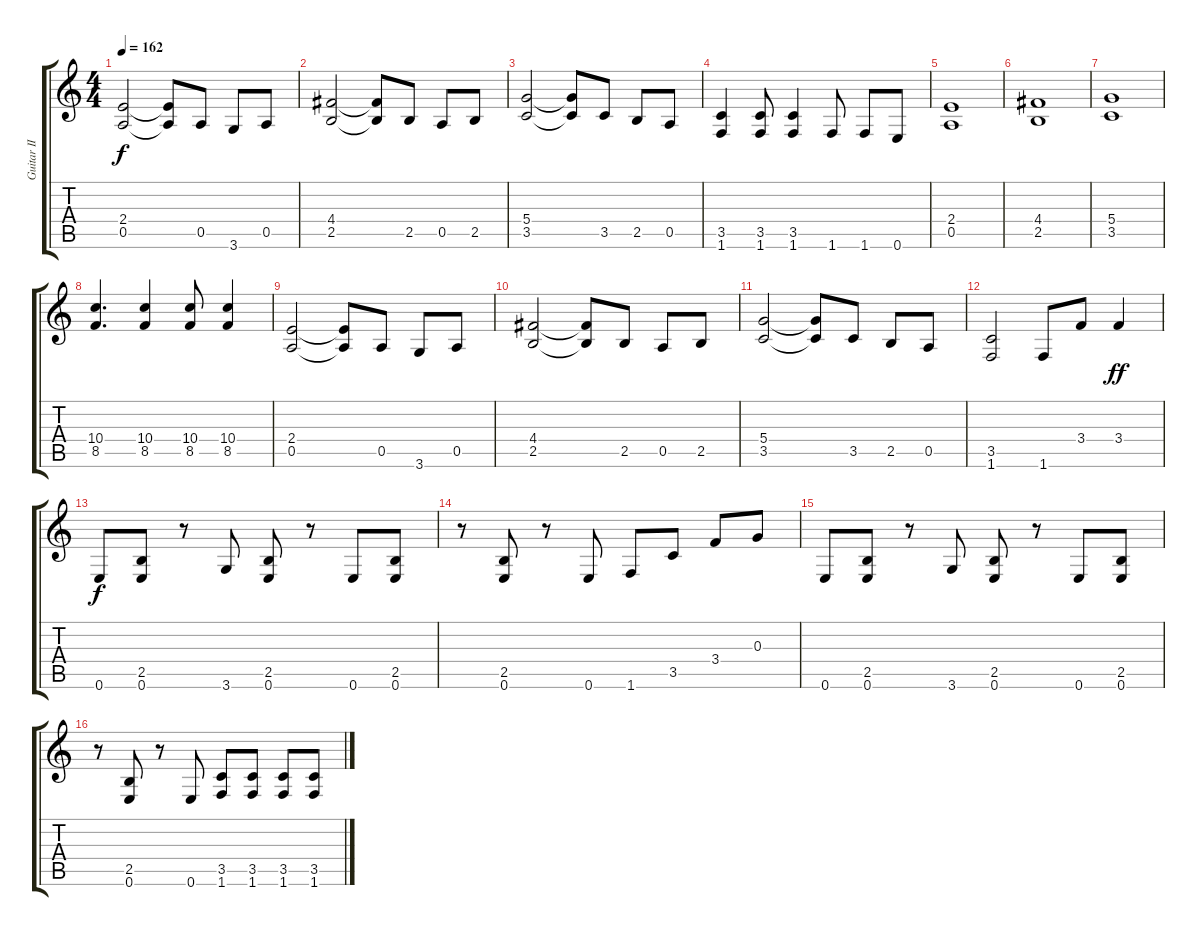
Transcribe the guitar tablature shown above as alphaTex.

\track ("Guitar II" "Guitar II") {instrument distortionguitar}
\staff {score tabs}
\tuning (E4 B3 G3 D3 A2 E2) {hide}
\ts (4 4)
\tempo 162
\clef g2
\ks c
(2.4 0.5).2{dy f} (2.4{t} 0.5{t}).8 0.5.8 3.6.8 0.5.8 |
(4.4 2.5).2 (4.4{t} 2.5{t}).8 2.5.8 0.5.8 2.5.8 |
(5.4 3.5).2 (5.4{t} 3.5{t}).8 3.5.8 2.5.8 0.5.8 |
(3.5 1.6).4 (3.5 1.6).8 (3.5 1.6).4 1.6.8 1.6.8 0.6.8 |
(2.4 0.5).1 |
(4.4 2.5).1 |
(5.4 3.5).1 |
(10.4 8.5).4{d} (10.4 8.5).4 (10.4 8.5).8 (10.4 8.5).4 |
(2.4 0.5).2 (2.4{t} 0.5{t}).8 0.5.8 3.6.8 0.5.8 |
(4.4 2.5).2 (4.4{t} 2.5{t}).8 2.5.8 0.5.8 2.5.8 |
(5.4 3.5).2 (5.4{t} 3.5{t}).8 3.5.8 2.5.8 0.5.8 |
(3.5 1.6).2 1.6.8 3.4.8 3.4.4{dy ff} |
0.6.8{dy f} (2.5 0.6).8 r.8 3.6.8 (2.5 0.6).8 r.8 0.6.8 (2.5 0.6).8 |
r.8 (2.5 0.6).8 r.8 0.6.8 1.6.8 3.5.8 3.4.8 0.3.8 |
0.6.8 (2.5 0.6).8 r.8 3.6.8 (2.5 0.6).8 r.8 0.6.8 (2.5 0.6).8 |
r.8 (2.5 0.6).8 r.8 0.6.8 (3.5 1.6).8 (3.5 1.6).8 (3.5 1.6).8 (3.5 1.6).8
